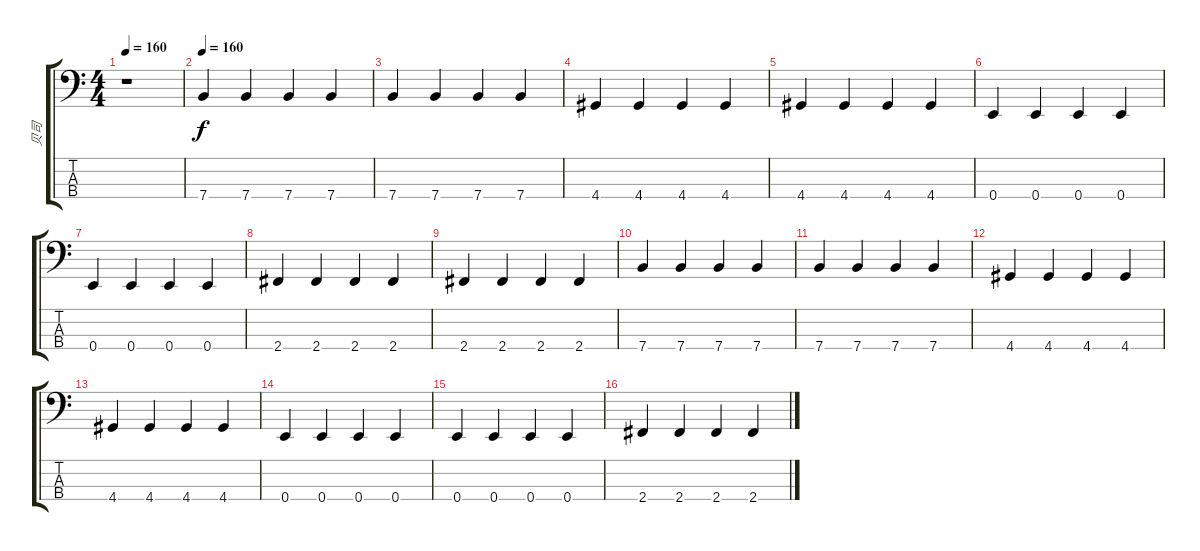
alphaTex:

\track ("贝司" "贝司") {instrument electricbassfinger}
\staff {score tabs}
\tuning (G2 D2 A1 E1) {hide}
\ts (4 4)
\tempo 160
\clef f4
\ks c
r.1{dy f} |
\tempo 160
7.4.4 7.4.4 7.4.4 7.4.4 |
7.4.4 7.4.4 7.4.4 7.4.4 |
4.4.4 4.4.4 4.4.4 4.4.4 |
4.4.4 4.4.4 4.4.4 4.4.4 |
0.4.4 0.4.4 0.4.4 0.4.4 |
0.4.4 0.4.4 0.4.4 0.4.4 |
2.4.4 2.4.4 2.4.4 2.4.4 |
2.4.4 2.4.4 2.4.4 2.4.4 |
7.4.4 7.4.4 7.4.4 7.4.4 |
7.4.4 7.4.4 7.4.4 7.4.4 |
4.4.4 4.4.4 4.4.4 4.4.4 |
4.4.4 4.4.4 4.4.4 4.4.4 |
0.4.4 0.4.4 0.4.4 0.4.4 |
0.4.4 0.4.4 0.4.4 0.4.4 |
2.4.4 2.4.4 2.4.4 2.4.4
